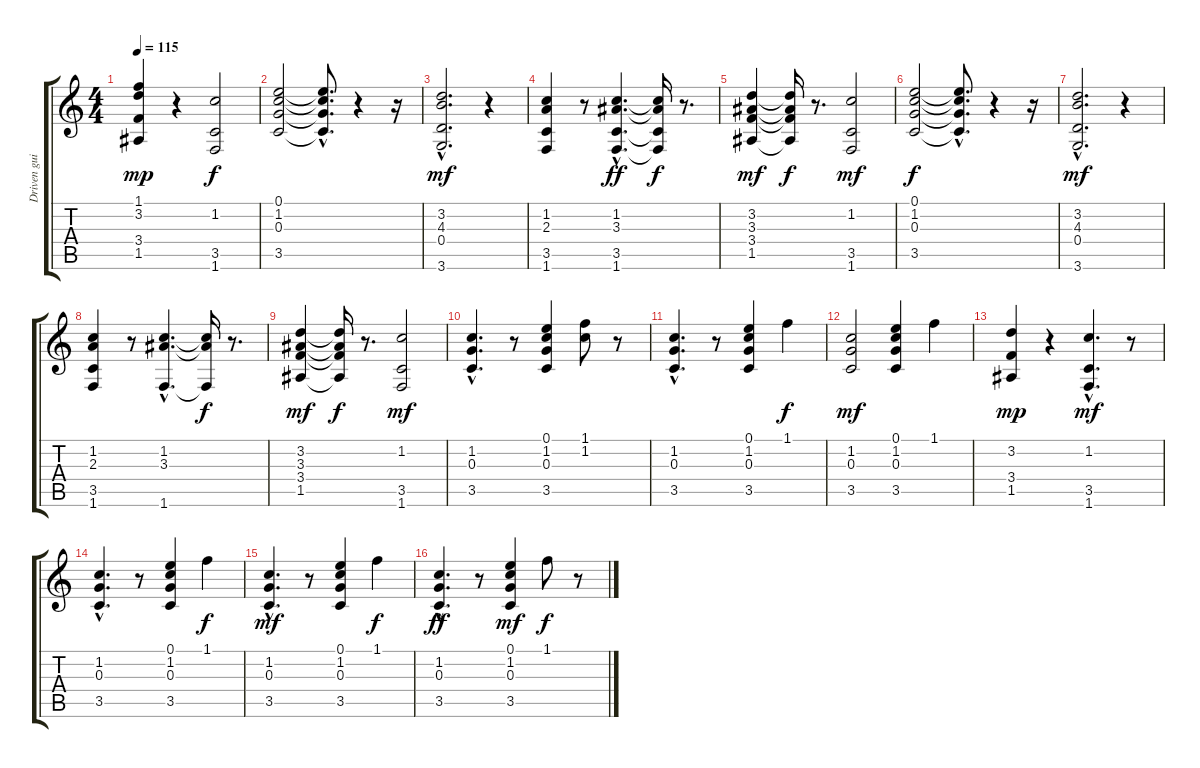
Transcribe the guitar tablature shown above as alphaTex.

\track ("Driven guitar (C)" "Driven gui") {instrument overdrivenguitar}
\staff {score tabs}
\tuning (E4 B3 G3 D3 A2 E2) {hide}
\ts (4 4)
\tempo 115
\clef g2
\ks c
(1.1 3.2 3.4 1.5).4{dy mp} r.4 (1.2 3.5 1.6).2{dy f} |
(0.1 1.2 0.3 3.5).2 (0.1{hac t} 1.2{hac t} 0.3{hac t} 3.5{hac t}).8{d} r.4 r.16 |
(3.2{hac} 4.3{hac} 0.4{hac} 3.6{hac}).2{d dy mf} r.4 |
(1.2 2.3 3.5 1.6).4 r.8 (1.2{hac} 3.3{hac} 3.5{hac} 1.6{hac}).4{d dy ff} (1.2{t} 3.3{t} 3.5{t} 1.6{t}).16{dy f} r.8{d} |
(3.2 3.3 3.4 1.5).4{dy mf} (3.2{t} 3.3{t} 3.4{t} 1.5{t}).16{dy f} r.8{d} (1.2 3.5 1.6).2{dy mf} |
(0.1 1.2 0.3 3.5).2{dy f} (0.1{hac t} 1.2{hac t} 0.3{hac t} 3.5{hac t}).8{d} r.4 r.16 |
(3.2{hac} 4.3{hac} 0.4{hac} 3.6{hac}).2{d dy mf} r.4 |
(1.2 2.3 3.5 1.6).4 r.8 (1.2{hac} 3.3{hac} 1.6{hac}).4{d} (1.2{t} 3.3{t} 1.6{t}).16{dy f} r.8{d} |
(3.2 3.3 3.4 1.5).4{dy mf} (3.2{t} 3.3{t} 3.4{t} 1.5{t}).16{dy f} r.8{d} (1.2 3.5 1.6).2{dy mf} |
(1.2{hac} 0.3{hac} 3.5{hac}).4{d} r.8 (0.1 1.2 0.3 3.5).4 (1.1 1.2).8 r.8 |
(1.2{hac} 0.3{hac} 3.5{hac}).4{d} r.8 (0.1 1.2 0.3 3.5).4 1.1.4{dy f} |
(1.2 0.3 3.5).2{dy mf} (0.1 1.2 0.3 3.5).4 1.1.4 |
(3.2 3.4 1.5).4{dy mp} r.4 (1.2{hac} 3.5{hac} 1.6{hac}).4{d dy mf} r.8 |
(1.2{hac} 0.3{hac} 3.5{hac}).4{d} r.8 (0.1 1.2 0.3 3.5).4 1.1.4{dy f} |
(1.2{hac} 0.3{hac} 3.5{hac}).4{d dy mf} r.8 (0.1 1.2 0.3 3.5).4 1.1.4{dy f} |
(1.2{hac} 0.3{hac} 3.5{hac}).4{d dy ff} r.8 (0.1 1.2 0.3 3.5).4{dy mf} 1.1.8{dy f} r.8
